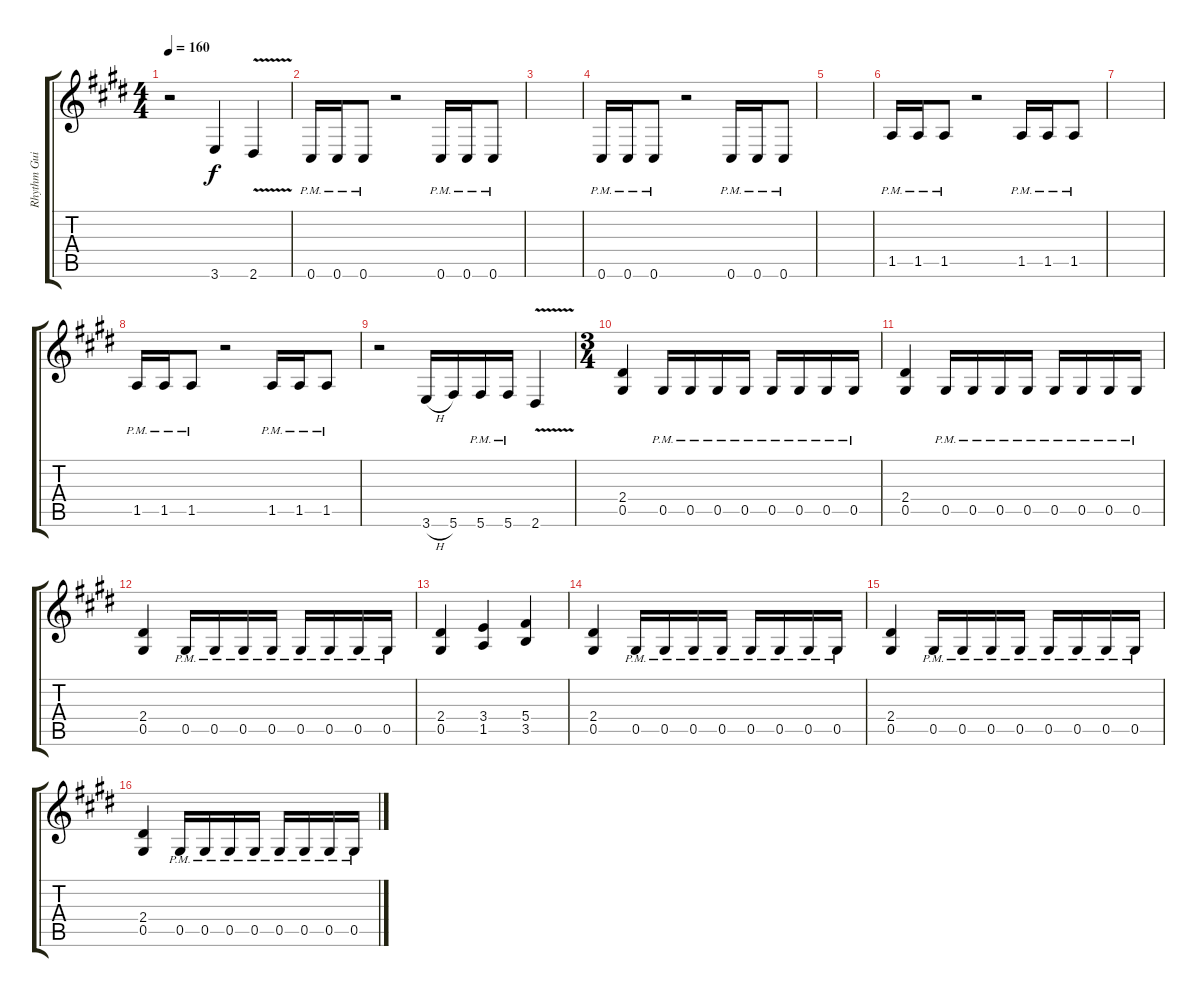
\track ("Rhythm Guitar I" "Rhythm Gui") {instrument distortionguitar}
\staff {score tabs}
\tuning (Eb4 Bb3 Gb3 Db3 Ab2 Db2) {hide}
\ts (4 4)
\tempo 160
\clef g2
\ks c#minor
r.2{dy f} 3.6.4 2.6{v}.4 |
0.6{pm}.16 0.6{pm}.16 0.6{pm}.8 r.2 0.6{pm}.16 0.6{pm}.16 0.6{pm}.8 |
|
0.6{pm}.16 0.6{pm}.16 0.6{pm}.8 r.2 0.6{pm}.16 0.6{pm}.16 0.6{pm}.8 |
|
1.5{pm}.16 1.5{pm}.16 1.5{pm}.8 r.2 1.5{pm}.16 1.5{pm}.16 1.5{pm}.8 |
|
1.5{pm}.16 1.5{pm}.16 1.5{pm}.8 r.2 1.5{pm}.16 1.5{pm}.16 1.5{pm}.8 |
r.2 3.6{h}.16 5.6.16 5.6{pm}.16 5.6{pm}.16 2.6{v}.4 |
\ts (3 4)
(2.4 0.5).4 0.5{pm}.16 0.5{pm}.16 0.5{pm}.16 0.5{pm}.16 0.5{pm}.16 0.5{pm}.16 0.5{pm}.16 0.5{pm}.16 |
(2.4 0.5).4 0.5{pm}.16 0.5{pm}.16 0.5{pm}.16 0.5{pm}.16 0.5{pm}.16 0.5{pm}.16 0.5{pm}.16 0.5{pm}.16 |
(2.4 0.5).4 0.5{pm}.16 0.5{pm}.16 0.5{pm}.16 0.5{pm}.16 0.5{pm}.16 0.5{pm}.16 0.5{pm}.16 0.5{pm}.16 |
(2.4 0.5).4 (3.4 1.5).4 (5.4 3.5).4 |
(2.4 0.5).4 0.5{pm}.16 0.5{pm}.16 0.5{pm}.16 0.5{pm}.16 0.5{pm}.16 0.5{pm}.16 0.5{pm}.16 0.5{pm}.16 |
(2.4 0.5).4 0.5{pm}.16 0.5{pm}.16 0.5{pm}.16 0.5{pm}.16 0.5{pm}.16 0.5{pm}.16 0.5{pm}.16 0.5{pm}.16 |
(2.4 0.5).4 0.5{pm}.16 0.5{pm}.16 0.5{pm}.16 0.5{pm}.16 0.5{pm}.16 0.5{pm}.16 0.5{pm}.16 0.5{pm}.16
